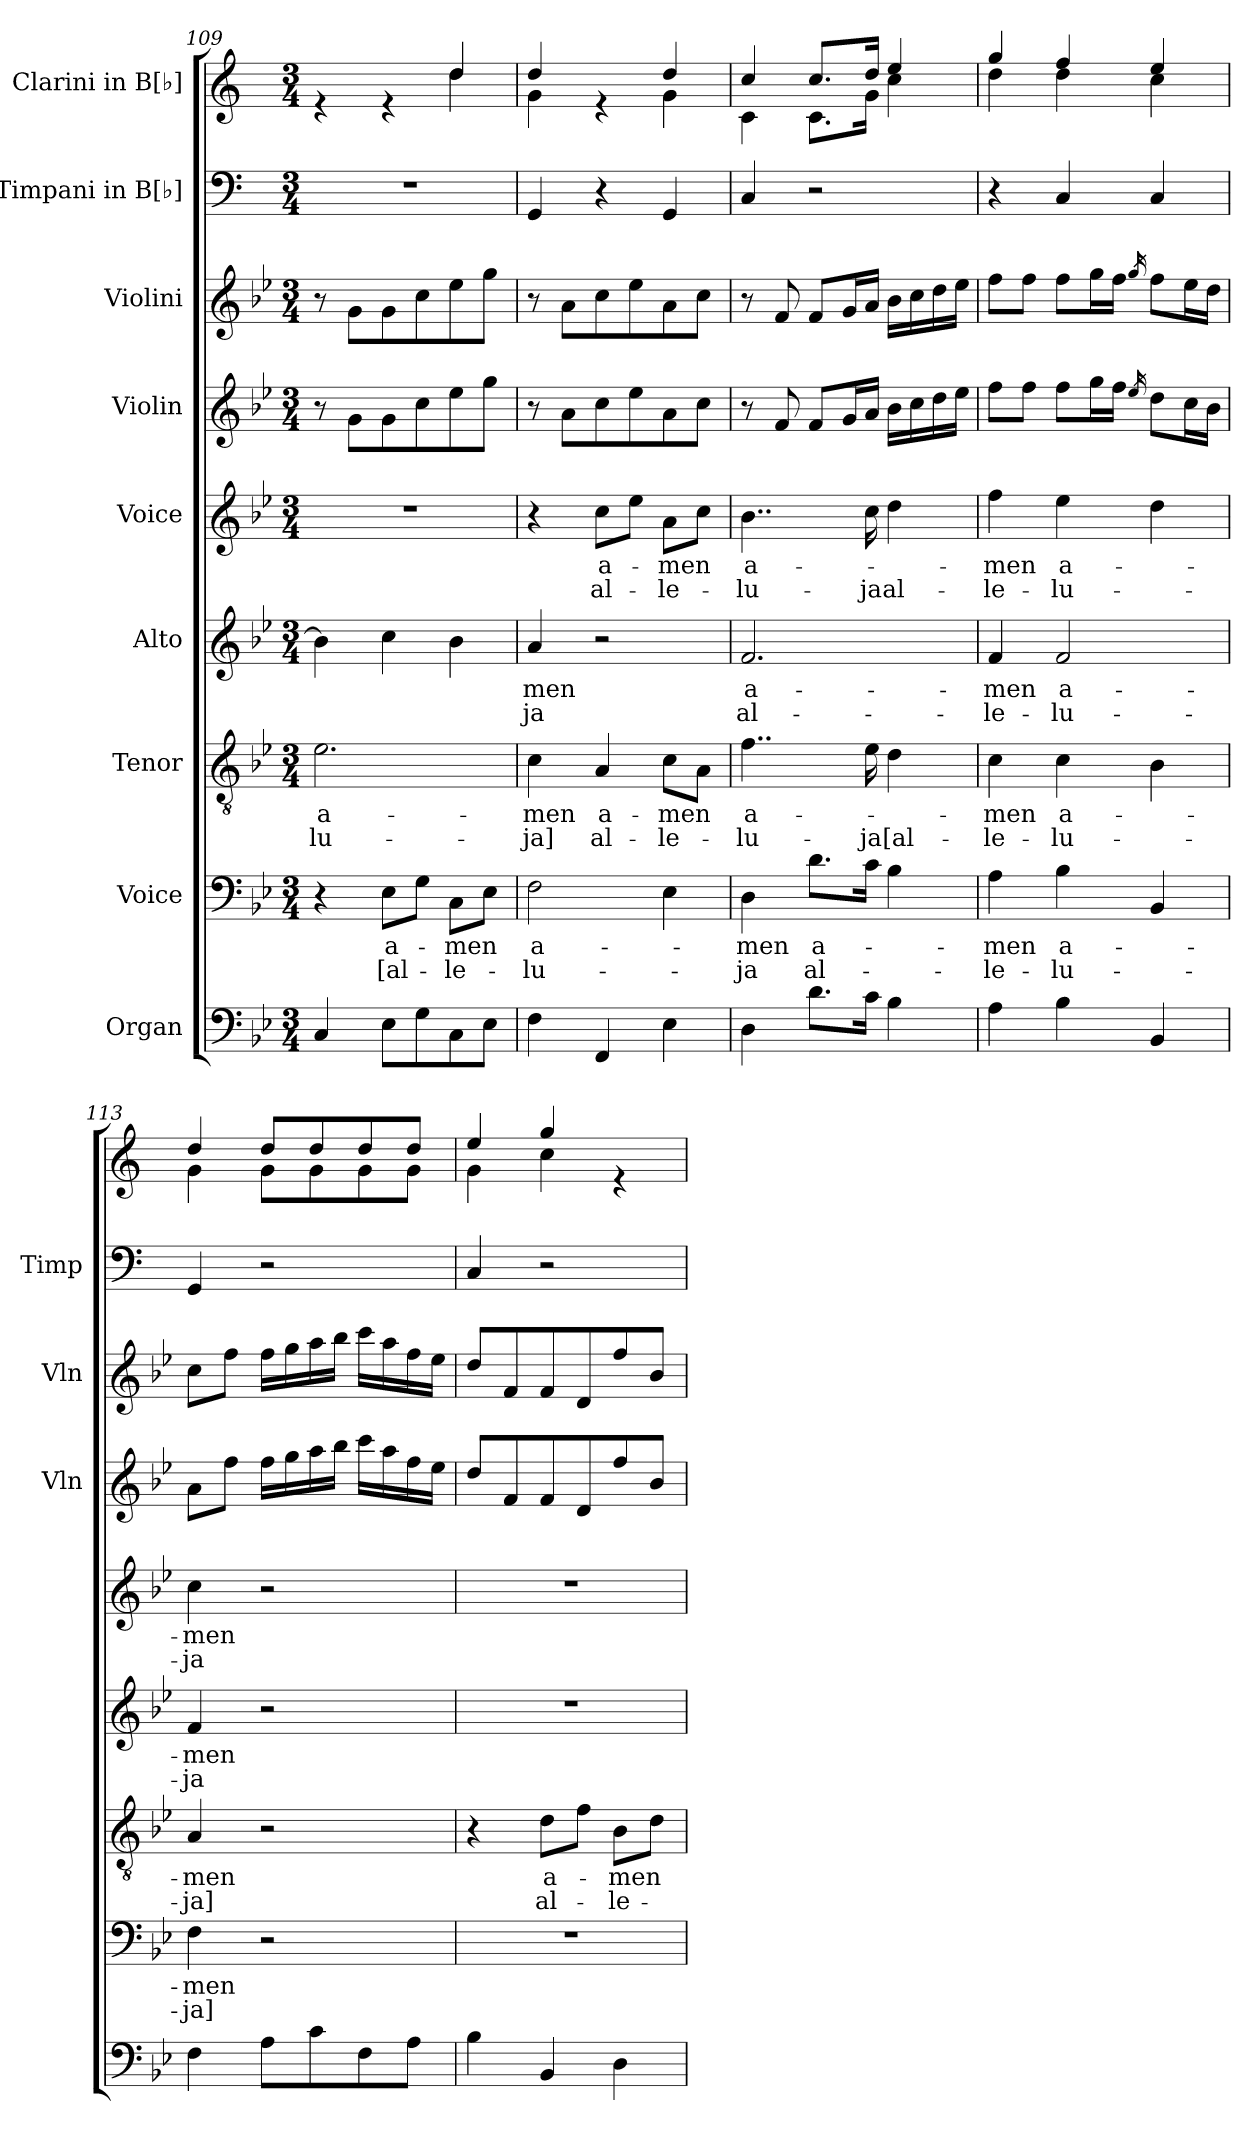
**kern	**kern	**text	**text	**kern	**text	**text	**kern	**text	**text	**kern	**text	**text	**kern	**kern	**kern	**kern
*part9	*part8	*part8	*part8	*part7	*part7	*part7	*part6	*part6	*part6	*part5	*part5	*part5	*part4	*part3	*part2	*part1
*staff9	*staff8	*staff8	*staff8	*staff7	*staff7	*staff7	*staff6	*staff6	*staff6	*staff5	*staff5	*staff5	*staff4	*staff3	*staff2	*staff1
*I"Organ	*I"Voice	*	*	*I"Tenor	*	*	*I"Alto	*	*	*I"Voice	*	*	*I"Violin	*I"Violini	*I"Timpani in B[♭]	*I"Clarini in B[♭]
*	*	*	*	*	*	*	*	*	*	*	*	*	*I'Vln	*I'Vln	*I'Timp	*
*clefF4	*clefF4	*	*	*clefGv2	*	*	*clefG2	*	*	*clefG2	*	*	*clefG2	*clefG2	*clefF4	*clefG2
*	*	*	*	*	*	*	*	*	*	*	*	*	*	*	*ITrd1c2	*ITrd1c2
*k[b-e-]	*k[b-e-]	*	*	*k[b-e-]	*	*	*k[b-e-]	*	*	*k[b-e-]	*	*	*k[b-e-]	*k[b-e-]	*k[b-e-]	*k[b-e-]
*M3/4	*M3/4	*	*	*M3/4	*	*	*M3/4	*	*	*M3/4	*	*	*M3/4	*M3/4	*M3/4	*M3/4
=109	=109	=109	=109	=109	=109	=109	=109	=109	=109	=109	=109	=109	=109	=109	=109	=109
!	!	!	!	!	!LO:LY:b	!LO:LY:b	!	!	!	!	!	!	!	!	!	!
*	*	*	*	*	*	*	*	*	*	*	*	*	*	*	*	*^
4C/	4r	.	.	2.e-\	a-	-lu-	4b-\]	.	.	2.r	.	.	8r	8r	2.r	4re	2ryy
.	.	.	.	.	.	.	.	.	.	.	.	.	8g\L	8g\L	.	.	.
!	!	!LO:LY:b	!LO:LY:b	!	!	!	!	!	!	!	!	!	!	!	!	!	!
8E-\L	8E-\L	a-	[al-	.	.	.	4cc\	.	.	.	.	.	8g\	8g\	.	4re	.
8G\	8G\J	.	.	.	.	.	.	.	.	.	.	.	8cc\	8cc\	.	.	.
!	!	!LO:LY:b	!LO:LY:b	!	!	!	!	!	!	!	!	!	!	!	!	!	!
8C\	8C\L	-men	-le-	.	.	.	4b-\	.	.	.	.	.	8ee-\	8ee-\	.	4cc/	4cc\
8E-\J	8E-\J	.	.	.	.	.	.	.	.	.	.	.	8gg\J	8gg\J	.	.	.
=110	=110	=110	=110	=110	=110	=110	=110	=110	=110	=110	=110	=110	=110	=110	=110	=110	=110
!	!	!LO:LY:b	!LO:LY:b	!	!LO:LY:b	!LO:LY:b	!	!LO:LY:b	!LO:LY:b	!	!	!	!	!	!	!	!
4F\	2F\	a-	-lu-	4c\	-men	-ja]	4a/	-men	-ja	4r	.	.	8r	8r	4FF/	4cc/	4f\
.	.	.	.	.	.	.	.	.	.	.	.	.	8a\L	8a\L	.	.	.
!	!	!	!	!	!LO:LY:b	!LO:LY:b	!	!	!	!	!LO:LY:b	!LO:LY:b	!	!	!	!	!
4FF/	.	.	.	4A/	a-	al-	2r	.	.	8cc\L	a-	al-	8cc\	8cc\	4r	4re	4ryy
.	.	.	.	.	.	.	.	.	.	8ee-\J	.	.	8ee-\	8ee-\	.	.	.
!	!	!	!	!	!LO:LY:b	!LO:LY:b	!	!	!	!	!LO:LY:b	!LO:LY:b	!	!	!	!	!
4E-\	4E-\	.	.	8c\L	-men	-le-	.	.	.	8a\L	-men	-le-	8a\	8a\	4FF/	4cc/	4f\
.	.	.	.	8A\J	.	.	.	.	.	8cc\J	.	.	8cc\J	8cc\J	.	.	.
=111	=111	=111	=111	=111	=111	=111	=111	=111	=111	=111	=111	=111	=111	=111	=111	=111	=111
!	!	!LO:LY:b	!LO:LY:b	!	!LO:LY:b	!LO:LY:b	!	!LO:LY:b	!LO:LY:b	!	!LO:LY:b	!LO:LY:b	!	!	!	!	!
4D\	4D\	-men	-ja	4..f\	a-	-lu-	2.f/	a-	al-	4..b-\	a-	-lu-	8r	8r	4BB-/	4b-/	4B-\
.	.	.	.	.	.	.	.	.	.	.	.	.	8f/	8f/	.	.	.
!	!	!LO:LY:b	!LO:LY:b	!	!	!	!	!	!	!	!	!	!	!	!	!	!
8.d\L	8.d\L	a-	al-	.	.	.	.	.	.	.	.	.	8f/L	8f/L	2r	8.b-/L	8.B-\L
.	.	.	.	.	.	.	.	.	.	.	.	.	16g/L	16g/L	.	.	.
!	!	!	!	!	!	!LO:LY:b	!	!	!	!	!	!LO:LY:b	!	!	!	!	!
16c\Jk	16c\Jk	.	.	16e-\	.	-ja	.	.	.	16cc\	.	-ja	16a/JJ	16a/JJ	.	16cc/Jk	16f\Jk
!	!	!	!	!	!	!LO:LY:b	!	!	!	!	!	!LO:LY:b	!	!	!	!	!
4B-\	4B-\	.	.	4d\	.	[al-	.	.	.	4dd\	.	al-	16b-\LL	16b-\LL	.	4dd/	4b-\
.	.	.	.	.	.	.	.	.	.	.	.	.	16cc\	16cc\	.	.	.
.	.	.	.	.	.	.	.	.	.	.	.	.	16dd\	16dd\	.	.	.
.	.	.	.	.	.	.	.	.	.	.	.	.	16ee-\JJ	16ee-\JJ	.	.	.
!!LO:PB:g=z	!!
=112	=112	=112	=112	=112	=112	=112	=112	=112	=112	=112	=112	=112	=112	=112	=112	=112	=112
!	!	!LO:LY:b	!LO:LY:b	!	!LO:LY:b	!LO:LY:b	!	!LO:LY:b	!LO:LY:b	!	!LO:LY:b	!LO:LY:b	!	!	!	!	!
4A\	4A\	-men	-le-	4c\	-men	-le-	4f/	-men	-le-	4ff\	-men	-le-	8ff\L	8ff\L	4r	4ff/	4cc\
.	.	.	.	.	.	.	.	.	.	.	.	.	8ff\J	8ff\J	.	.	.
!	!	!LO:LY:b	!LO:LY:b	!	!LO:LY:b	!LO:LY:b	!	!LO:LY:b	!LO:LY:b	!	!LO:LY:b	!LO:LY:b	!	!	!	!	!
4B-\	4B-\	a-	-lu-	4c\	a-	-lu-	2f/	a-	-lu-	4ee-\	a-	-lu-	8ff\L	8ff\L	4BB-/	4ee-/	4cc\
.	.	.	.	.	.	.	.	.	.	.	.	.	16gg\L	16gg\L	.	.	.
.	.	.	.	.	.	.	.	.	.	.	.	.	16ff\JJ	16ff\JJ	.	.	.
.	.	.	.	.	.	.	.	.	.	.	.	.	16qee-/	16qgg/	.	.	.
4BB-/	4BB-/	.	.	4B-\	.	.	.	.	.	4dd\	.	.	8dd\L	8ff\L	4BB-/	4dd/	4b-\
.	.	.	.	.	.	.	.	.	.	.	.	.	16cc\L	16ee-\L	.	.	.
.	.	.	.	.	.	.	.	.	.	.	.	.	16b-\JJ	16dd\JJ	.	.	.
=113	=113	=113	=113	=113	=113	=113	=113	=113	=113	=113	=113	=113	=113	=113	=113	=113	=113
!	!	!LO:LY:b	!LO:LY:b	!	!LO:LY:b	!LO:LY:b	!	!LO:LY:b	!LO:LY:b	!	!LO:LY:b	!LO:LY:b	!	!	!	!	!
4F\	4F\	-men	-ja]	4A/	-men	-ja]	4f/	-men	-ja	4cc\	-men	-ja	8a\L	8cc\L	4FF/	4cc/	4f\
.	.	.	.	.	.	.	.	.	.	.	.	.	8ff\J	8ff\J	.	.	.
8A\L	2r	.	.	2r	.	.	2r	.	.	2r	.	.	16ff\LL	16ff\LL	2r	8cc/L	8f\L
.	.	.	.	.	.	.	.	.	.	.	.	.	16gg\	16gg\	.	.	.
8c\	.	.	.	.	.	.	.	.	.	.	.	.	16aa\	16aa\	.	8cc/	8f\
.	.	.	.	.	.	.	.	.	.	.	.	.	16bb-\JJ	16bb-\JJ	.	.	.
8F\	.	.	.	.	.	.	.	.	.	.	.	.	16ccc\LL	16ccc\LL	.	8cc/	8f\
.	.	.	.	.	.	.	.	.	.	.	.	.	16aa\	16aa\	.	.	.
8A\J	.	.	.	.	.	.	.	.	.	.	.	.	16ff\	16ff\	.	8cc/J	8f\J
.	.	.	.	.	.	.	.	.	.	.	.	.	16ee-\JJ	16ee-\JJ	.	.	.
=114	=114	=114	=114	=114	=114	=114	=114	=114	=114	=114	=114	=114	=114	=114	=114	=114	=114
4B-\	2.r	.	.	4r	.	.	2.r	.	.	2.r	.	.	8dd/L	8dd/L	4BB-/	4dd/	4f\
.	.	.	.	.	.	.	.	.	.	.	.	.	8f/	8f/	.	.	.
!	!	!	!	!	!LO:LY:b	!LO:LY:b	!	!	!	!	!	!	!	!	!	!	!
4BB-/	.	.	.	8d\L	a-	al-	.	.	.	.	.	.	8f/	8f/	2r	4ff/	4b-\
.	.	.	.	8f\J	.	.	.	.	.	.	.	.	8d/	8d/	.	.	.
!	!	!	!	!	!LO:LY:b	!LO:LY:b	!	!	!	!	!	!	!	!	!	!	!
4D\	.	.	.	8B-\L	-men	le-	.	.	.	.	.	.	8ff/	8ff/	.	4re	4ryy
.	.	.	.	8d\J	.	.	.	.	.	.	.	.	8b-/J	8b-/J	.	.	.
*	*	*	*	*	*	*	*	*	*	*	*	*	*	*	*	*v	*v
=	=	=	=	=	=	=	=	=	=	=	=	=	=	=	=	=
*-	*-	*-	*-	*-	*-	*-	*-	*-	*-	*-	*-	*-	*-	*-	*-	*-
